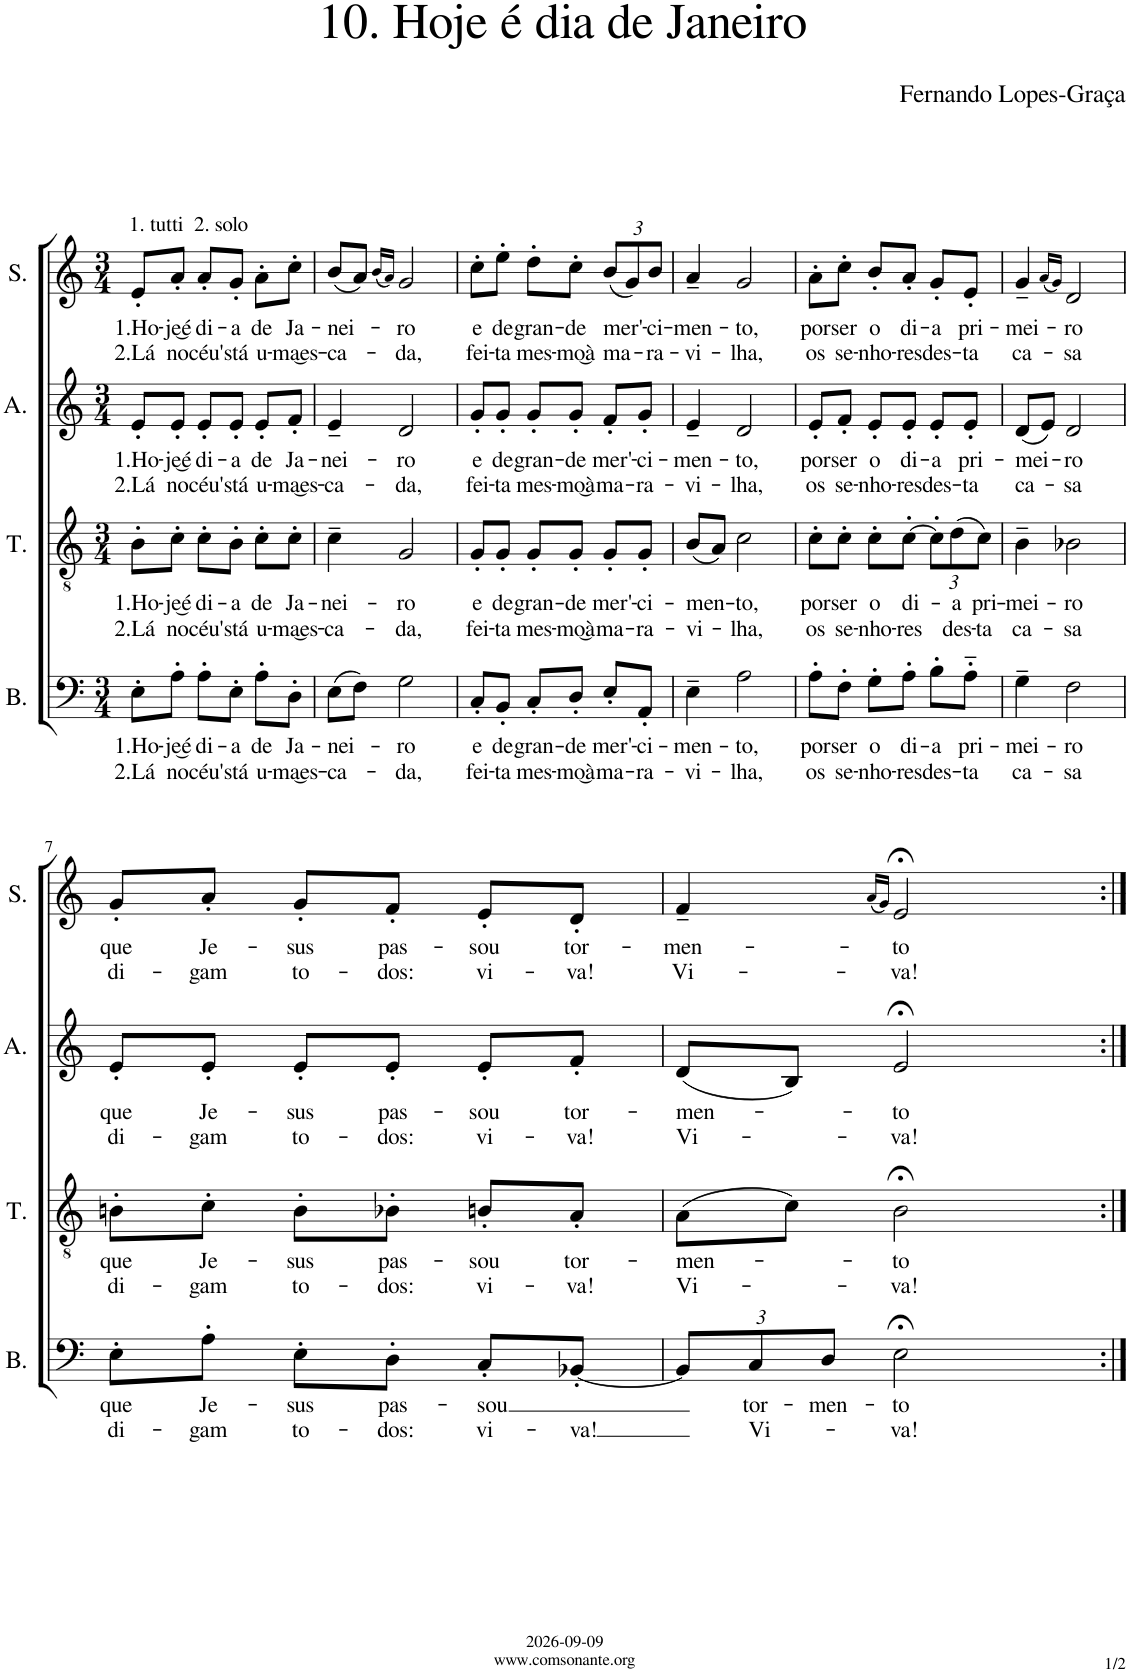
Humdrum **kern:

**kern	**text	**text	**kern	**text	**text	**kern	**text	**text	**kern	**text	**text
*part4	*part4	*part4	*part3	*part3	*part3	*part2	*part2	*part2	*part1	*part1	*part1
*staff4	*staff4	*staff4	*staff3	*staff3	*staff3	*staff2	*staff2	*staff2	*staff1	*staff1	*staff1
*I"B.	*	*	*I"T.	*	*	*I"A.	*	*	*I"S.	*	*
*I'B.	*	*	*I'T.	*	*	*I'A.	*	*	*I'S.	*	*
*clefF4	*	*	*clefGv2	*	*	*clefG2	*	*	*clefG2	*	*
*k[]	*	*	*k[]	*	*	*k[]	*	*	*k[]	*	*
*M3/4	*	*	*M3/4	*	*	*M3/4	*	*	*M3/4	*	*
=1	=1	=1	=1	=1	=1	=1	=1	=1	=1	=1	=1
!	!	!	!	!	!	!	!	!	!LO:TX:a:t=1. tutti  2. solo	!	!
!	!LO:LY:b	!LO:LY:b	!	!LO:LY:b	!LO:LY:b	!	!LO:LY:b	!LO:LY:b	!	!LO:LY:b	!LO:LY:b
8E'\L	1.Ho-	2.Lá	8B'\L	1.Ho-	2.Lá	8e'/L	1.Ho-	2.Lá	8e'/L	1.Ho-	2.Lá
!	!LO:LY:b	!LO:LY:b	!	!LO:LY:b	!LO:LY:b	!	!LO:LY:b	!LO:LY:b	!	!LO:LY:b	!LO:LY:b
8A'\J	-je͜é	no	8c'\J	-je͜é	no	8e'/J	-je͜é	no	8a'/J	-je͜é	no
!	!LO:LY:b	!LO:LY:b	!	!LO:LY:b	!LO:LY:b	!	!LO:LY:b	!LO:LY:b	!	!LO:LY:b	!LO:LY:b
8A'\L	di-	céu	8c'\L	di-	céu	8e'/L	di-	céu	8a'/L	di-	céu
!	!LO:LY:b	!LO:LY:b	!	!LO:LY:b	!LO:LY:b	!	!LO:LY:b	!LO:LY:b	!	!LO:LY:b	!LO:LY:b
8E'\J	-a	'stá	8B'\J	-a	'stá	8e'/J	-a	'stá	8g'/J	-a	'stá
!	!LO:LY:b	!LO:LY:b	!	!LO:LY:b	!LO:LY:b	!	!LO:LY:b	!LO:LY:b	!	!LO:LY:b	!LO:LY:b
8A'\L	de	u-	8c'\L	de	u-	8e'/L	de	u-	8a'\L	de	u-
!	!LO:LY:b	!LO:LY:b	!	!LO:LY:b	!LO:LY:b	!	!LO:LY:b	!LO:LY:b	!	!LO:LY:b	!LO:LY:b
8D'\J	Ja-	-ma͜es-	8c'\J	Ja-	-ma͜es-	8f'/J	Ja-	-ma͜es-	8cc'\J	Ja-	-ma͜es-
=2	=2	=2	=2	=2	=2	=2	=2	=2	=2	=2	=2
!	!LO:LY:b	!LO:LY:b	!	!LO:LY:b	!LO:LY:b	!	!LO:LY:b	!LO:LY:b	!	!LO:LY:b	!LO:LY:b
(8E\L	-nei-	-ca-	4c~\	-nei-	-ca-	4e~/	-nei-	-ca-	(8b/L	-nei-	-ca-
8F\J)	.	.	.	.	.	.	.	.	8a/J)	.	.
.	.	.	.	.	.	.	.	.	(16qb/LL	.	.
.	.	.	.	.	.	.	.	.	16qa/JJ)	.	.
!	!LO:LY:b	!LO:LY:b	!	!LO:LY:b	!LO:LY:b	!	!LO:LY:b	!LO:LY:b	!	!LO:LY:b	!LO:LY:b
2G\	-ro	-da,	2G/	-ro	-da,	2d/	-ro	-da,	2g/	-ro	-da,
=3	=3	=3	=3	=3	=3	=3	=3	=3	=3	=3	=3
!	!LO:LY:b	!LO:LY:b	!	!LO:LY:b	!LO:LY:b	!	!LO:LY:b	!LO:LY:b	!	!LO:LY:b	!LO:LY:b
8C'/L	e	fei-	8G'/L	e	fei-	8g'/L	e	fei-	8cc'\L	e	fei-
!	!LO:LY:b	!LO:LY:b	!	!LO:LY:b	!LO:LY:b	!	!LO:LY:b	!LO:LY:b	!	!LO:LY:b	!LO:LY:b
8BB'/J	de	-ta	8G'/J	de	-ta	8g'/J	de	-ta	8ee'\J	de	-ta
!	!LO:LY:b	!LO:LY:b	!	!LO:LY:b	!LO:LY:b	!	!LO:LY:b	!LO:LY:b	!	!LO:LY:b	!LO:LY:b
8C'/L	gran-	mes-	8G'/L	gran-	mes-	8g'/L	gran-	mes-	8dd'\L	gran-	mes-
!	!LO:LY:b	!LO:LY:b	!	!LO:LY:b	!LO:LY:b	!	!LO:LY:b	!LO:LY:b	!	!LO:LY:b	!LO:LY:b
8D'/J	-de	-mo͜à	8G'/J	-de	-mo͜à	8g'/J	-de	-mo͜à	8cc'\J	-de	-mo͜à
!	!LO:LY:b	!LO:LY:b	!	!LO:LY:b	!LO:LY:b	!	!LO:LY:b	!LO:LY:b	!	!	!
*	*	*	*	*	*	*	*	*	*Xbrackettup	*	*
!	!	!	!	!	!	!	!	!	!	!LO:LY:b	!LO:LY:b
8E'/L	mer'-	ma-	8G'/L	mer'-	ma-	8f'/L	mer'-	ma-	(12b/L	mer'-	ma-
.	.	.	.	.	.	.	.	.	12g/)	.	.
!	!LO:LY:b	!LO:LY:b	!	!LO:LY:b	!LO:LY:b	!	!LO:LY:b	!LO:LY:b	!	!	!
8AA'/J	-ci-	-ra-	8G'/J	-ci-	-ra-	8g'/J	-ci-	-ra-	.	.	.
!	!	!	!	!	!	!	!	!	!	!LO:LY:b	!LO:LY:b
.	.	.	.	.	.	.	.	.	12b/J	-ci-	-ra-
=4	=4	=4	=4	=4	=4	=4	=4	=4	=4	=4	=4
!	!LO:LY:b	!LO:LY:b	!	!LO:LY:b	!LO:LY:b	!	!LO:LY:b	!LO:LY:b	!	!LO:LY:b	!LO:LY:b
4E~\	-men-	-vi-	(8B/L	-men-	-vi-	4e~/	-men-	-vi-	4a~/	-men-	-vi-
.	.	.	8A/J)	.	.	.	.	.	.	.	.
!	!LO:LY:b	!LO:LY:b	!	!LO:LY:b	!LO:LY:b	!	!LO:LY:b	!LO:LY:b	!	!LO:LY:b	!LO:LY:b
2A\	-to,	-lha,	2c\	-to,	-lha,	2d/	-to,	-lha,	2g/	-to,	-lha,
=5	=5	=5	=5	=5	=5	=5	=5	=5	=5	=5	=5
!	!LO:LY:b	!LO:LY:b	!	!LO:LY:b	!LO:LY:b	!	!LO:LY:b	!LO:LY:b	!	!LO:LY:b	!LO:LY:b
8A'\L	por	os	8c'\L	por	os	8e'/L	por	os	8a'\L	por	os
!	!LO:LY:b	!LO:LY:b	!	!LO:LY:b	!LO:LY:b	!	!LO:LY:b	!LO:LY:b	!	!LO:LY:b	!LO:LY:b
8F'\J	ser	se-	8c'\J	ser	se-	8f'/J	ser	se-	8cc'\J	ser	se-
!	!LO:LY:b	!LO:LY:b	!	!LO:LY:b	!LO:LY:b	!	!LO:LY:b	!LO:LY:b	!	!LO:LY:b	!LO:LY:b
8G'\L	o	-nho-	8c'\L	o	-nho-	8e'/L	o	-nho-	8b'/L	o	-nho-
!	!LO:LY:b	!LO:LY:b	!	!LO:LY:b	!LO:LY:b	!	!LO:LY:b	!LO:LY:b	!	!LO:LY:b	!LO:LY:b
8A'\J	di-	-res	[8c'\J	di-	-res	8e'/J	di-	-res	8a'/J	di-	-res
!	!LO:LY:b	!LO:LY:b	!	!	!	!	!	!	!	!	!
*	*	*	*Xbrackettup	*	*	*	*	*	*	*	*
!	!	!	!	!	!	!	!LO:LY:b	!LO:LY:b	!	!LO:LY:b	!LO:LY:b
8B'\L	-a	des-	12c'\L]	.	.	8e'/L	-a	des-	8g'/L	-a	des-
!	!	!	!	!LO:LY:b	!LO:LY:b	!	!	!	!	!	!
.	.	.	(12d\	-a	des-	.	.	.	.	.	.
!	!LO:LY:b	!LO:LY:b	!	!	!	!	!LO:LY:b	!LO:LY:b	!	!LO:LY:b	!LO:LY:b
8A'~\J	pri-	-ta	.	.	.	8e'/J	pri-	-ta	8e'/J	pri-	-ta
!	!	!	!	!LO:LY:b	!LO:LY:b	!	!	!	!	!	!
.	.	.	12c\J)	pri-	-ta	.	.	.	.	.	.
=6	=6	=6	=6	=6	=6	=6	=6	=6	=6	=6	=6
!	!LO:LY:b	!LO:LY:b	!	!LO:LY:b	!LO:LY:b	!	!LO:LY:b	!LO:LY:b	!	!LO:LY:b	!LO:LY:b
4G~\	-mei-	ca-	4B~\	-mei-	ca-	(8d/L	-mei-	ca-	4g~/	-mei-	ca-
.	.	.	.	.	.	8e/J)	.	.	.	.	.
.	.	.	.	.	.	.	.	.	(16qa/LL	.	.
.	.	.	.	.	.	.	.	.	16qg/JJ)	.	.
!	!LO:LY:b	!LO:LY:b	!	!LO:LY:b	!LO:LY:b	!	!LO:LY:b	!LO:LY:b	!	!LO:LY:b	!LO:LY:b
2F\	-ro	-sa	2B-X\	-ro	-sa	2d/	-ro	-sa	2d/	-ro	-sa
!!LO:LB:g=z
=7	=7	=7	=7	=7	=7	=7	=7	=7	=7	=7	=7
!	!LO:LY:b	!LO:LY:b	!	!LO:LY:b	!LO:LY:b	!	!LO:LY:b	!LO:LY:b	!	!LO:LY:b	!LO:LY:b
8E'\L	que	di-	8Bn'\L	que	di-	8e'/L	que	di-	8g'/L	que	di-
!	!LO:LY:b	!LO:LY:b	!	!LO:LY:b	!LO:LY:b	!	!LO:LY:b	!LO:LY:b	!	!LO:LY:b	!LO:LY:b
8A'\J	Je-	-gam	8c'\J	Je-	-gam	8e'/J	Je-	-gam	8a'/J	Je-	-gam
!	!LO:LY:b	!LO:LY:b	!	!LO:LY:b	!LO:LY:b	!	!LO:LY:b	!LO:LY:b	!	!LO:LY:b	!LO:LY:b
8E'\L	-sus	to-	8B'\L	-sus	to-	8e'/L	-sus	to-	8g'/L	-sus	to-
!	!LO:LY:b	!LO:LY:b	!	!LO:LY:b	!LO:LY:b	!	!LO:LY:b	!LO:LY:b	!	!LO:LY:b	!LO:LY:b
8D'\J	pas-	-dos:	8B-X'\J	pas-	-dos:	8e'/J	pas-	-dos:	8f'/J	pas-	-dos:
!	!LO:LY:b	!LO:LY:b	!	!LO:LY:b	!LO:LY:b	!	!LO:LY:b	!LO:LY:b	!	!LO:LY:b	!LO:LY:b
8C'/L	-sou	vi-	8Bn'/L	-sou	vi-	8e'/L	-sou	vi-	8e'/L	-sou	vi-
!	!	!LO:LY:b	!	!LO:LY:b	!LO:LY:b	!	!LO:LY:b	!LO:LY:b	!	!LO:LY:b	!LO:LY:b
[8BB-X'/J	.	-va!	8A'/J	tor-	-va!	8f'/J	tor-	-va!	8d'/J	tor-	-va!
=8	=8	=8	=8	=8	=8	=8	=8	=8	=8	=8	=8
*Xbrackettup	*	*	*	*	*	*	*	*	*	*	*
!	!	!	!	!LO:LY:b	!LO:LY:b	!	!LO:LY:b	!LO:LY:b	!	!LO:LY:b	!LO:LY:b
12BB-/L]	.	.	(8A\L	-men-	Vi-	(8d/L	-men-	Vi-	4f~/	-men-	Vi-
!	!LO:LY:b	!LO:LY:b	!	!	!	!	!	!	!	!	!
12C/	tor-	Vi-	.	.	.	.	.	.	.	.	.
.	.	.	8c\J)	.	.	8B/J)	.	.	.	.	.
!	!LO:LY:b	!	!	!	!	!	!	!	!	!	!
12D/J	-men-	.	.	.	.	.	.	.	.	.	.
.	.	.	.	.	.	.	.	.	(16qa/LL	.	.
.	.	.	.	.	.	.	.	.	16qg/JJ)	.	.
!	!LO:LY:b	!LO:LY:b	!	!LO:LY:b	!LO:LY:b	!	!LO:LY:b	!LO:LY:b	!	!LO:LY:b	!LO:LY:b
2E;<\	-to	-va!	2B;<\	-to	-va!	2e;</	-to	-va!	2e;</	-to	-va!
=:|!	=:|!	=:|!	=:|!	=:|!	=:|!	=:|!	=:|!	=:|!	=:|!	=:|!	=:|!
*-	*-	*-	*-	*-	*-	*-	*-	*-	*-	*-	*-
